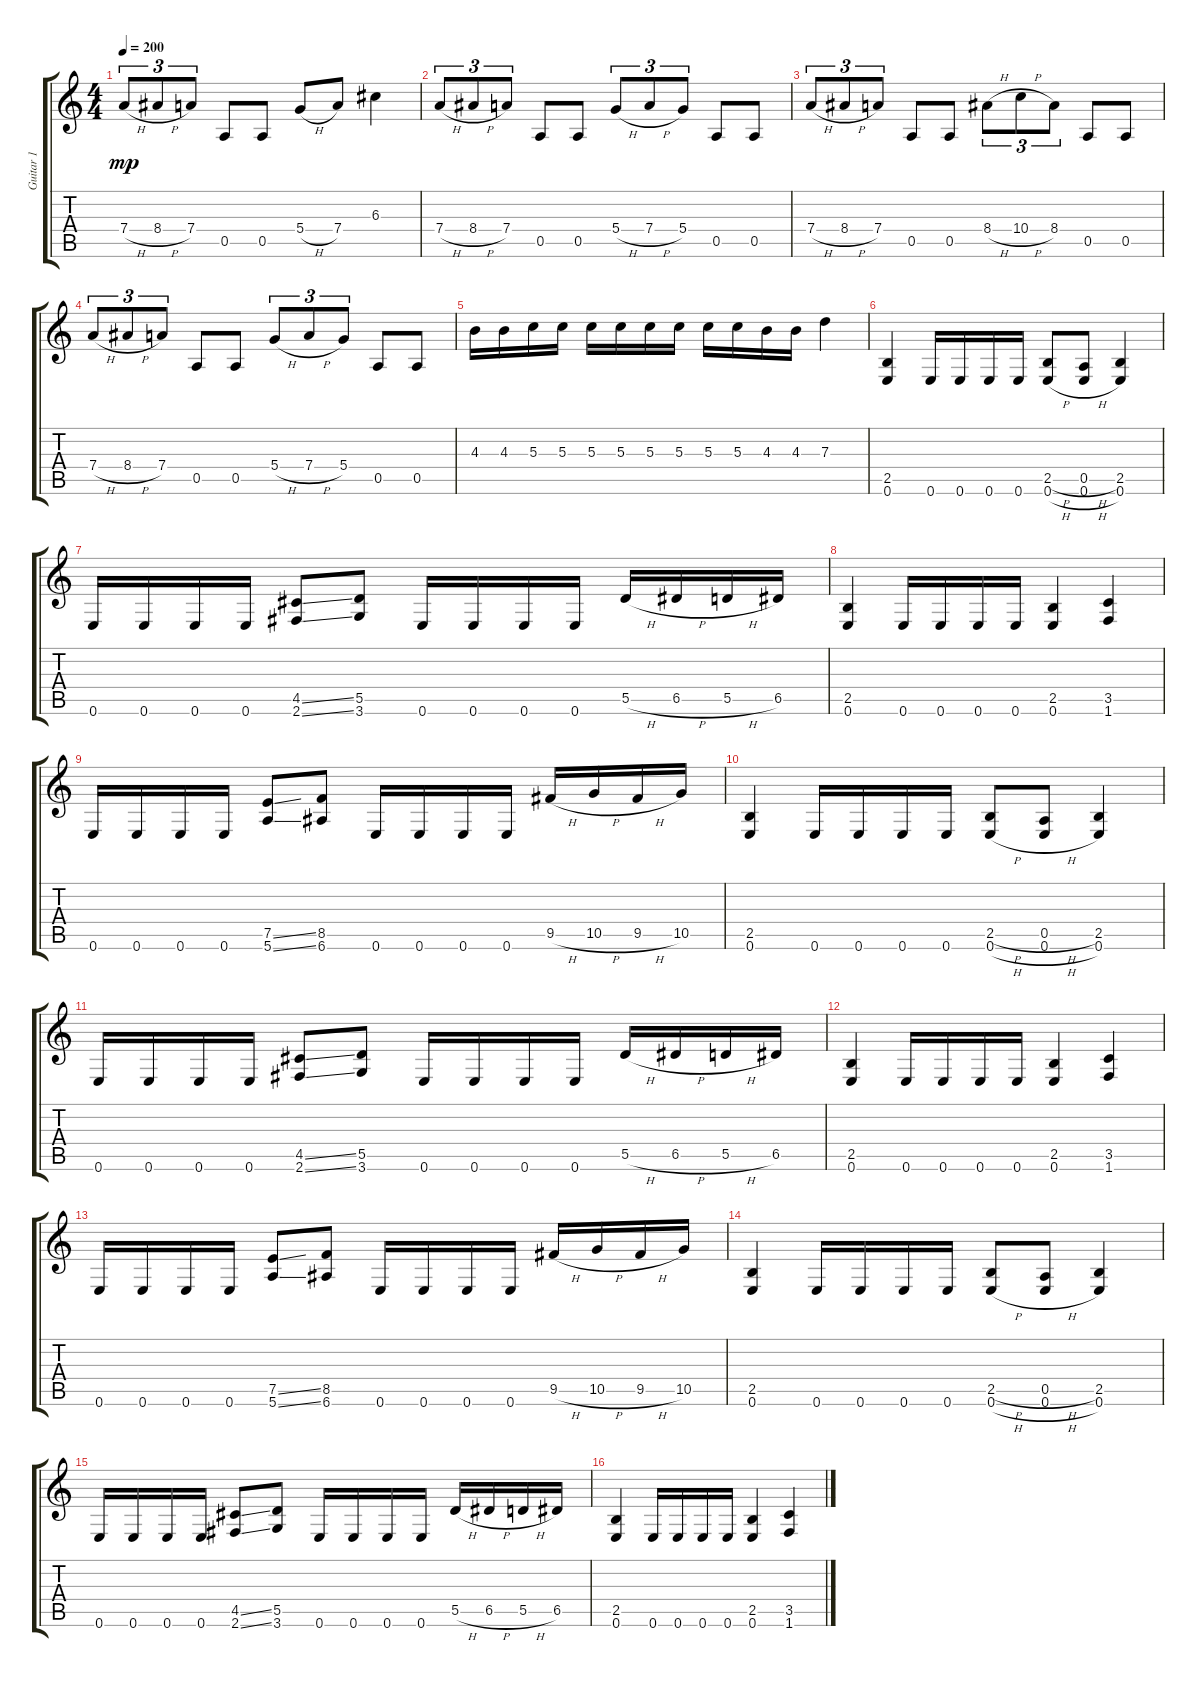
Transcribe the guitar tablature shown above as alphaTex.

\track ("Guitar 1" "Guitar 1") {instrument distortionguitar}
\staff {score tabs}
\tuning (E4 B3 G3 D3 A2 E2) {hide}
\ts (4 4)
\tempo 200
\clef g2
\ks c
7.4{h}.8{tu (3 2) dy mp} 8.4{h}.8{tu (3 2)} 7.4.8{tu (3 2)} 0.5.8 0.5.8 5.4{h}.8 7.4.8 6.3.4 |
7.4{h}.8{tu (3 2)} 8.4{h}.8{tu (3 2)} 7.4.8{tu (3 2)} 0.5.8 0.5.8 5.4{h}.8{tu (3 2)} 7.4{h}.8{tu (3 2)} 5.4.8{tu (3 2)} 0.5.8 0.5.8 |
7.4{h}.8{tu (3 2)} 8.4{h}.8{tu (3 2)} 7.4.8{tu (3 2)} 0.5.8 0.5.8 8.4{h}.8{tu (3 2)} 10.4{h}.8{tu (3 2)} 8.4.8{tu (3 2)} 0.5.8 0.5.8 |
7.4{h}.8{tu (3 2)} 8.4{h}.8{tu (3 2)} 7.4.8{tu (3 2)} 0.5.8 0.5.8 5.4{h}.8{tu (3 2)} 7.4{h}.8{tu (3 2)} 5.4.8{tu (3 2)} 0.5.8 0.5.8 |
4.3.16 4.3.16 5.3.16 5.3.16 5.3.16 5.3.16 5.3.16 5.3.16 5.3.16 5.3.16 4.3.16 4.3.16 7.3.4 |
(2.5 0.6).4 0.6.16 0.6.16 0.6.16 0.6.16 (2.5{h} 0.6{h}).8 (0.5{h} 0.6{h}).8 (2.5 0.6).4 |
0.6.16 0.6.16 0.6.16 0.6.16 (4.5{ss} 2.6{ss}).8 (5.5 3.6).8 0.6.16 0.6.16 0.6.16 0.6.16 5.5{h}.16 6.5{h}.16 5.5{h}.16 6.5.16 |
(2.5 0.6).4 0.6.16 0.6.16 0.6.16 0.6.16 (2.5 0.6).4 (3.5 1.6).4 |
0.6.16 0.6.16 0.6.16 0.6.16 (7.5{ss} 5.6{ss}).8 (8.5 6.6).8 0.6.16 0.6.16 0.6.16 0.6.16 9.5{h}.16 10.5{h}.16 9.5{h}.16 10.5.16 |
(2.5 0.6).4 0.6.16 0.6.16 0.6.16 0.6.16 (2.5{h} 0.6{h}).8 (0.5{h} 0.6{h}).8 (2.5 0.6).4 |
0.6.16 0.6.16 0.6.16 0.6.16 (4.5{ss} 2.6{ss}).8 (5.5 3.6).8 0.6.16 0.6.16 0.6.16 0.6.16 5.5{h}.16 6.5{h}.16 5.5{h}.16 6.5.16 |
(2.5 0.6).4 0.6.16 0.6.16 0.6.16 0.6.16 (2.5 0.6).4 (3.5 1.6).4 |
0.6.16 0.6.16 0.6.16 0.6.16 (7.5{ss} 5.6{ss}).8 (8.5 6.6).8 0.6.16 0.6.16 0.6.16 0.6.16 9.5{h}.16 10.5{h}.16 9.5{h}.16 10.5.16 |
(2.5 0.6).4 0.6.16 0.6.16 0.6.16 0.6.16 (2.5{h} 0.6{h}).8 (0.5{h} 0.6{h}).8 (2.5 0.6).4 |
0.6.16 0.6.16 0.6.16 0.6.16 (4.5{ss} 2.6{ss}).8 (5.5 3.6).8 0.6.16 0.6.16 0.6.16 0.6.16 5.5{h}.16 6.5{h}.16 5.5{h}.16 6.5.16 |
(2.5 0.6).4 0.6.16 0.6.16 0.6.16 0.6.16 (2.5 0.6).4 (3.5 1.6).4
